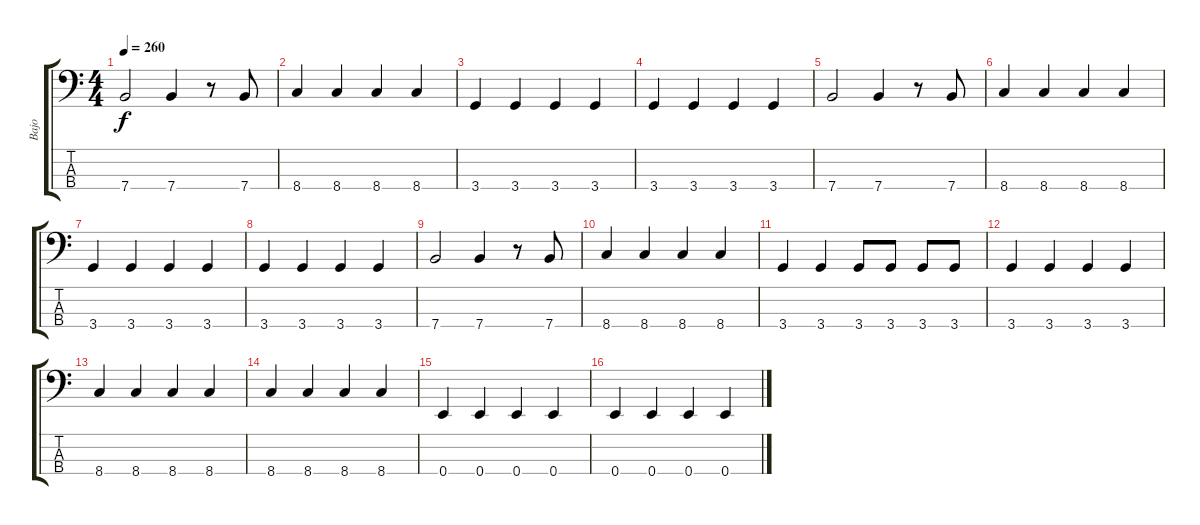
\track ("Bajo" "Bajo") {instrument slapbass2}
\staff {score tabs}
\tuning (G2 D2 A1 E1) {hide}
\ts (4 4)
\tempo 260
\clef f4
\ks c
7.4.2{dy f} 7.4.4 r.8 7.4.8 |
8.4.4 8.4.4 8.4.4 8.4.4 |
3.4.4 3.4.4 3.4.4 3.4.4 |
3.4.4 3.4.4 3.4.4 3.4.4 |
7.4.2 7.4.4 r.8 7.4.8 |
8.4.4 8.4.4 8.4.4 8.4.4 |
3.4.4 3.4.4 3.4.4 3.4.4 |
3.4.4 3.4.4 3.4.4 3.4.4 |
7.4.2 7.4.4 r.8 7.4.8 |
8.4.4 8.4.4 8.4.4 8.4.4 |
3.4.4 3.4.4 3.4.8 3.4.8 3.4.8 3.4.8 |
3.4.4 3.4.4 3.4.4 3.4.4 |
8.4.4 8.4.4 8.4.4 8.4.4 |
8.4.4 8.4.4 8.4.4 8.4.4 |
0.4.4 0.4.4 0.4.4 0.4.4 |
0.4.4 0.4.4 0.4.4 0.4.4
